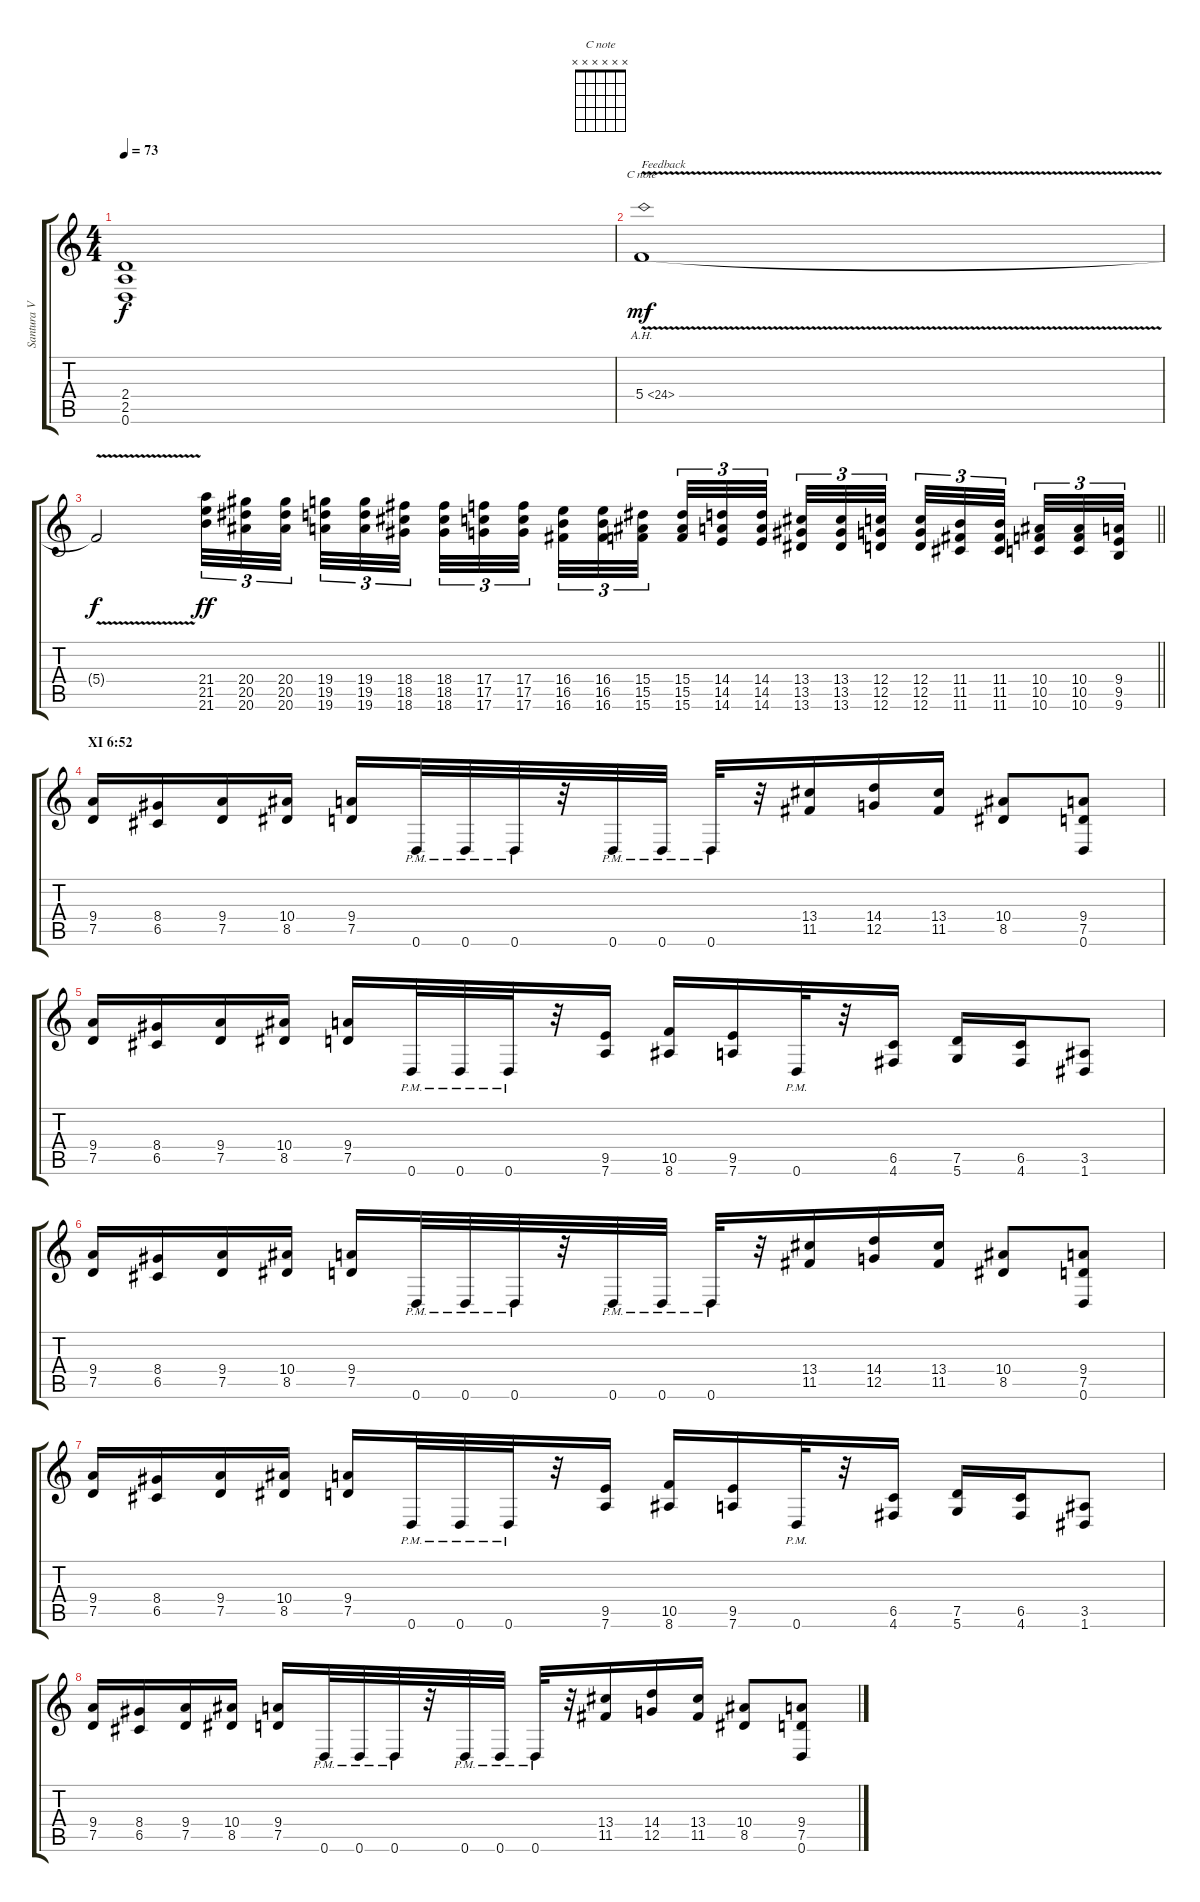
\track ("Santura V" "Santura V") {instrument overdrivenguitar}
\staff {score tabs}
\tuning (D4 A3 F3 C3 G2 D2) {hide}
\chord ("C note" x x x x x x)
\ts (4 4)
\tempo 73
\clef g2
\ks c
(2.4{t} 2.5{t} 0.6{t}).1{dy f} |
5.4{ah 19 v}.1{ch "C note" txt "Feedback" dy mf} |
\barLineRight lightlight
5.4{t}.2{dy f} (21.4 21.5 21.6).32{tu (3 2) dy ff instrument guitarfretnoise} (20.4 20.5 20.6).32{tu (3 2)} (20.4 20.5 20.6).32{tu (3 2) beam splitsecondary} (19.4 19.5 19.6).32{tu (3 2)} (19.4 19.5 19.6).32{tu (3 2)} (18.4 18.5 18.6).32{tu (3 2) beam splitsecondary} (18.4 18.5 18.6).32{tu (3 2)} (17.4 17.5 17.6).32{tu (3 2)} (17.4 17.5 17.6).32{tu (3 2) beam splitsecondary} (16.4 16.5 16.6).32{tu (3 2)} (16.4 16.5 16.6).32{tu (3 2)} (15.4 15.5 15.6).32{tu (3 2)} (15.4 15.5 15.6).32{tu (3 2)} (14.4 14.5 14.6).32{tu (3 2)} (14.4 14.5 14.6).32{tu (3 2) beam splitsecondary} (13.4 13.5 13.6).32{tu (3 2)} (13.4 13.5 13.6).32{tu (3 2)} (12.4 12.5 12.6).32{tu (3 2) beam splitsecondary} (12.4 12.5 12.6).32{tu (3 2)} (11.4 11.5 11.6).32{tu (3 2)} (11.4 11.5 11.6).32{tu (3 2) beam splitsecondary} (10.4 10.5 10.6).32{tu (3 2)} (10.4 10.5 10.6).32{tu (3 2)} (9.4 9.5 9.6).32{tu (3 2)} |
\section ("" "XI 6:52")
(9.4 7.5).16{instrument overdrivenguitar} (8.4 6.5).16 (9.4 7.5).16 (10.4 8.5).16 (9.4 7.5).16 0.6{pm}.32 0.6{pm}.32 0.6{pm}.32 r.32 0.6{pm}.32 0.6{pm}.32 0.6{pm}.32 r.32 (13.4 11.5).16 (14.4 12.5).16 (13.4 11.5).16 (10.4 8.5).8 (9.4 7.5 0.6).8 |
(9.4 7.5).16 (8.4 6.5).16 (9.4 7.5).16 (10.4 8.5).16 (9.4 7.5).16 0.6{pm}.32 0.6{pm}.32 0.6{pm}.32 r.32 (9.5 7.6).16 (10.5 8.6).16 (9.5 7.6).16 0.6{pm}.32 r.32 (6.5 4.6).16 (7.5 5.6).16 (6.5 4.6).16 (3.5 1.6).8 |
(9.4 7.5).16 (8.4 6.5).16 (9.4 7.5).16 (10.4 8.5).16 (9.4 7.5).16 0.6{pm}.32 0.6{pm}.32 0.6{pm}.32 r.32 0.6{pm}.32 0.6{pm}.32 0.6{pm}.32 r.32 (13.4 11.5).16 (14.4 12.5).16 (13.4 11.5).16 (10.4 8.5).8 (9.4 7.5 0.6).8 |
(9.4 7.5).16 (8.4 6.5).16 (9.4 7.5).16 (10.4 8.5).16 (9.4 7.5).16 0.6{pm}.32 0.6{pm}.32 0.6{pm}.32 r.32 (9.5 7.6).16 (10.5 8.6).16 (9.5 7.6).16 0.6{pm}.32 r.32 (6.5 4.6).16 (7.5 5.6).16 (6.5 4.6).16 (3.5 1.6).8 |
(9.4 7.5).16 (8.4 6.5).16 (9.4 7.5).16 (10.4 8.5).16 (9.4 7.5).16 0.6{pm}.32 0.6{pm}.32 0.6{pm}.32 r.32 0.6{pm}.32 0.6{pm}.32 0.6{pm}.32 r.32 (13.4 11.5).16 (14.4 12.5).16 (13.4 11.5).16 (10.4 8.5).8 (9.4 7.5 0.6).8
